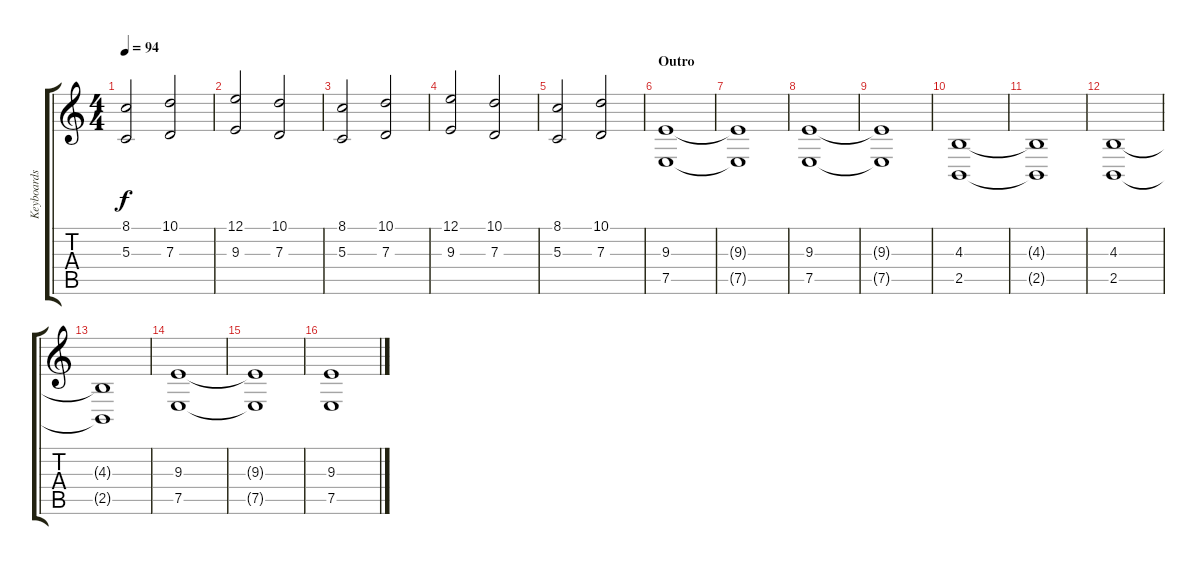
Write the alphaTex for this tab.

\track ("Keyboards 1" "Keyboards ") {instrument stringensemble1}
\staff {score tabs}
\tuning (E4 B3 G3 D3 A2 E2) {hide}
\ts (4 4)
\tempo 94
\clef g2
\ks c
(8.1 5.3).2{dy f} (10.1 7.3).2 |
(12.1 9.3).2 (10.1 7.3).2 |
(8.1 5.3).2 (10.1 7.3).2 |
(12.1 9.3).2 (10.1 7.3).2 |
(8.1 5.3).2 (10.1 7.3).2 |
\section ("" "Outro")
(9.3 7.5).1 |
(9.3{t} 7.5{t}).1 |
(9.3 7.5).1 |
(9.3{t} 7.5{t}).1 |
(4.3 2.5).1 |
(4.3{t} 2.5{t}).1 |
(4.3 2.5).1 |
(4.3{t} 2.5{t}).1 |
(9.3 7.5).1 |
(9.3{t} 7.5{t}).1 |
(9.3 7.5).1
